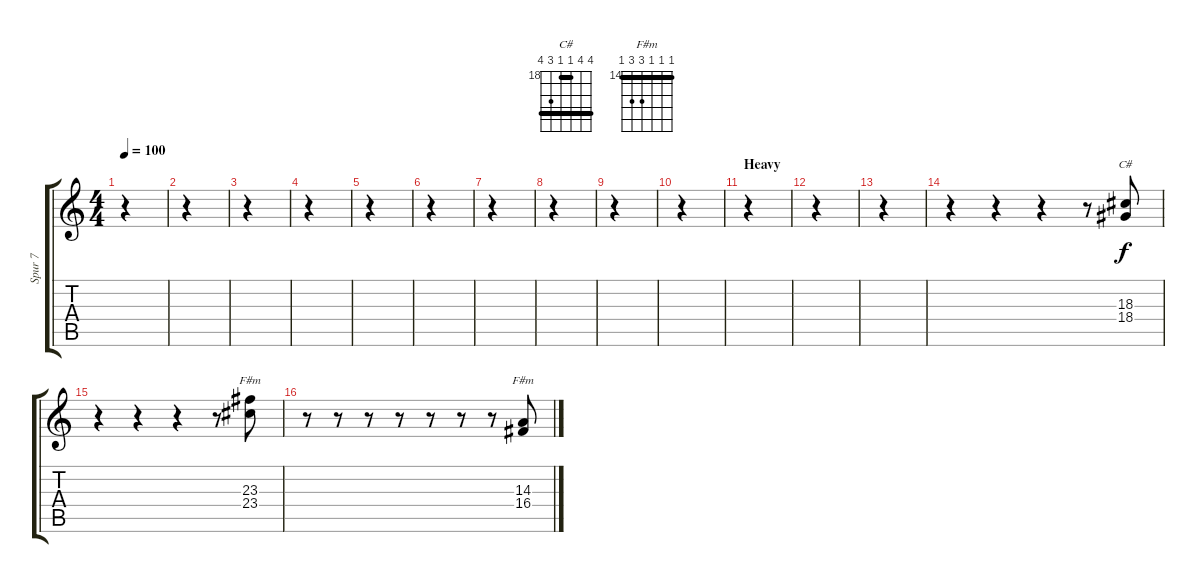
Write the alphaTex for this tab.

\track ("Spur 7" "Spur 7") {instrument acousticgrandpiano}
\staff {score tabs}
\tuning (E4 B3 G3 D3 A2 E2) {hide}
\chord ("C#" 21 21 18 18 20 21) {firstfret 18 barre (18 21)}
\chord ("F#m" 21 22 23 23 21 x) {firstfret 20 barre 21}
\chord ("F#m" 14 14 14 16 16 14) {firstfret 14 barre 14}
\ts (4 4)
\tempo 100
\clef g2
\ks c
r.4{dy f} |
r.4 |
r.4 |
r.4 |
r.4 |
r.4 |
r.4 |
r.4 |
r.4 |
r.4 |
\section ("" "Heavy")
r.4 |
r.4 |
r.4 |
r.4 r.4 r.4 r.8 (18.3 18.4).8{ch "C#"} |
r.4 r.4 r.4 r.8 (23.3 23.4).8{ch "F#m"} |
r.8 r.8 r.8 r.8 r.8 r.8 r.8 (14.3 16.4).8{ch "F#m"}
